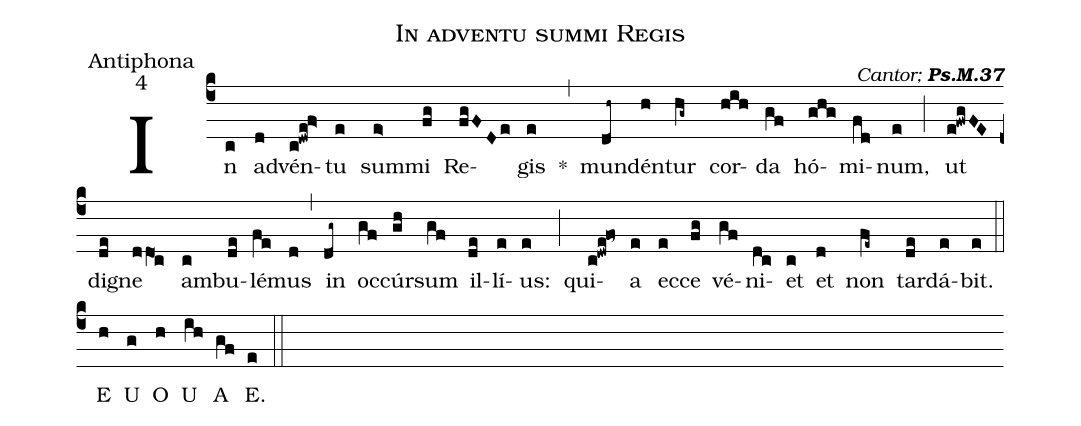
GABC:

name:In adventu summi Regis;
office-part:Antiphona;
mode:4;
commentary:{\itshape\mdseries Cantor;\/} {\bfseries Ps.M.37};
%%
(c4) In(c) ad(d)vén(c!dwe!f>)tu(e) sum(e>)mi(fg) Re(fgFDe)gis(e) <sp>*</sp>(,)
mun(dh~)dén(h)tur(hg~) cor(hih)da(gf) hó(ghg)mi(fd)num,(e) (;)
ut(e!fwgFE) dig(de)ne(ddO1c) am(c)bu(de)lé(fe)mus(d) (,)
in(dg~) oc(gf)cúr(gh)sum(gf) il(de)lí(e)us:(e) (;)
qui(c!dwe!fo~)a(e) ec(e)ce(fg) vé(gf)ni(dc)et(c) et(d) non(fe~) tar(de)dá(e)bit.(e) (::)
<eu> E(h) U(g) O(h) U(ih) A(gf) E.(e) </eu> (::)
